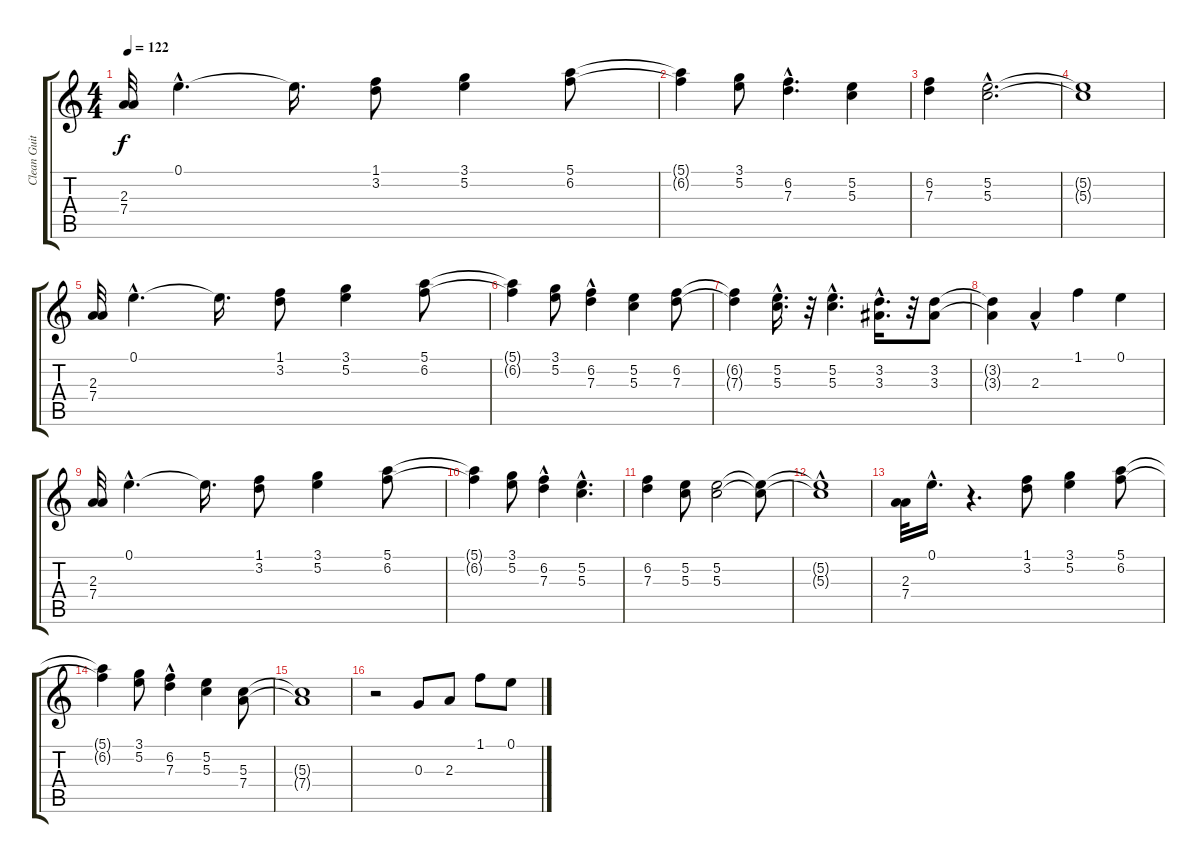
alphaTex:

\track ("Clean Guitar" "Clean Guit") {instrument electricguitarclean}
\staff {score tabs}
\tuning (E4 B3 G3 D3 A2 E2) {hide}
\ts (4 4)
\tempo 122
\clef g2
\ks c
(2.3 7.4).32{dy f instrument electricguitarclean} 0.1{hac}.4{d} 0.1{t}.16{d} (1.1 3.2).8 (3.1 5.2).4 (5.1 6.2).8 |
(5.1{t} 6.2{t}).4 (3.1 5.2).8 (6.2{hac} 7.3{hac}).4{d} (5.2 5.3).4 |
(6.2 7.3).4 (5.2{hac} 5.3{hac}).2{d} |
(5.2{t} 5.3{t}).1 |
(2.3 7.4).32 0.1{hac}.4{d} 0.1{t}.16{d} (1.1 3.2).8 (3.1 5.2).4 (5.1 6.2).8 |
(5.1{t} 6.2{t}).4 (3.1 5.2).8 (6.2{hac} 7.3{hac}).4 (5.2 5.3).4 (6.2 7.3).8 |
(6.2{t} 7.3{t}).4 (5.2{hac} 5.3{hac}).16{d} r.32 (5.2{hac} 5.3{hac}).4{d} (3.2{hac} 3.3{hac}).16{d} r.32 (3.2 3.3).8 |
(3.2{t} 3.3{t}).4 2.3{hac}.4 1.1.4 0.1.4 |
(2.3 7.4).32 0.1{hac}.4{d} 0.1{t}.16{d} (1.1 3.2).8 (3.1 5.2).4 (5.1 6.2).8 |
(5.1{t} 6.2{t}).4 (3.1 5.2).8 (6.2{hac} 7.3{hac}).4 (5.2{hac} 5.3{hac}).4{d} |
(6.2 7.3).4 (5.2 5.3).8 (5.2 5.3).2 (5.2{t} 5.3{t}).8 |
(5.2{hac t} 5.3{t}).1 |
(2.3 7.4).32 0.1{hac}.16{d} r.4{d} (1.1 3.2).8 (3.1 5.2).4 (5.1 6.2).8 |
(5.1{t} 6.2{t}).4 (3.1 5.2).8 (6.2{hac} 7.3{hac}).4 (5.2 5.3).4 (5.3 7.4).8 |
(5.3{t} 7.4{t}).1 |
r.2 0.3.8 2.3.8 1.1.8 0.1.8
